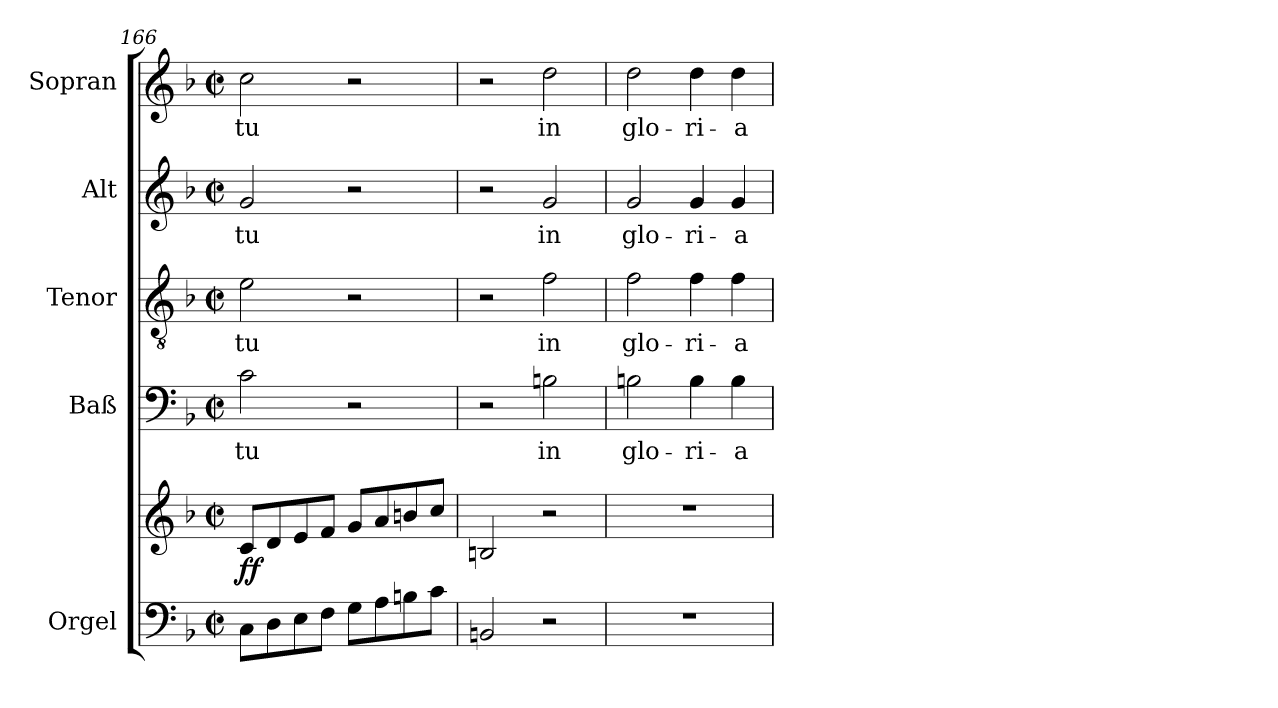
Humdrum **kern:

**kern	**kern	**dynam	**kern	**text	**kern	**text	**kern	**text	**kern	**text
*part5	*part5	*part5	*part4	*part4	*part3	*part3	*part2	*part2	*part1	*part1
*staff6	*staff5	*staff5/6	*staff4	*staff4	*staff3	*staff3	*staff2	*staff2	*staff1	*staff1
*I"Orgel	*	*	*I"Baß	*	*I"Tenor	*	*I"Alt	*	*I"Sopran	*
*I'Org.	*	*	*	*	*	*	*	*	*	*
*clefF4	*clefG2	*	*clefF4	*	*clefGv2	*	*clefG2	*	*clefG2	*
*k[b-]	*k[b-]	*	*k[b-]	*	*k[b-]	*	*k[b-]	*	*k[b-]	*
*F:	*F:	*	*F:	*	*F:	*	*F:	*	*F:	*
*M2/2	*M2/2	*	*M2/2	*	*M2/2	*	*M2/2	*	*M2/2	*
*met(c|)	*met(c|)	*	*met(c|)	*	*met(c|)	*	*met(c|)	*	*met(c|)	*
=166	=166	=166	=166	=166	=166	=166	=166	=166	=166	=166
!	!	!LO:DY:b	!	!LO:LY:b	!	!LO:LY:b	!	!LO:LY:b	!	!LO:LY:b
8C\L	8c/L	ff	2c\	-tu	2e\	-tu	2g/	-tu	2cc\	-tu
8D\	8d/	.	.	.	.	.	.	.	.	.
8E\	8e/	.	.	.	.	.	.	.	.	.
8F\J	8f/J	.	.	.	.	.	.	.	.	.
8G\L	8g/L	.	2r	.	2r	.	2r	.	2r	.
8A\	8a/	.	.	.	.	.	.	.	.	.
8Bn\	8bn/	.	.	.	.	.	.	.	.	.
8c\J	8cc/J	.	.	.	.	.	.	.	.	.
=167	=167	=167	=167	=167	=167	=167	=167	=167	=167	=167
2BBn/	2Bn/	.	2r	.	2r	.	2r	.	2r	.
!	!	!	!	!LO:LY:b	!	!LO:LY:b	!	!LO:LY:b	!	!LO:LY:b
2r	2r	.	2Bn\	in	2f\	in	2g/	in	2dd\	in
=168	=168	=168	=168	=168	=168	=168	=168	=168	=168	=168
!	!	!	!	!LO:LY:b	!	!LO:LY:b	!	!LO:LY:b	!	!LO:LY:b
1r	1r	.	2Bn\	glo-	2f\	glo-	2g/	glo-	2dd\	glo-
!	!	!	!	!LO:LY:b	!	!LO:LY:b	!	!LO:LY:b	!	!LO:LY:b
.	.	.	4B\	-ri-	4f\	-ri-	4g/	-ri-	4dd\	-ri-
!	!	!	!	!LO:LY:b	!	!LO:LY:b	!	!LO:LY:b	!	!LO:LY:b
.	.	.	4B\	-a	4f\	-a	4g/	-a	4dd\	-a
=	=	=	=	=	=	=	=	=	=	=
*-	*-	*-	*-	*-	*-	*-	*-	*-	*-	*-
